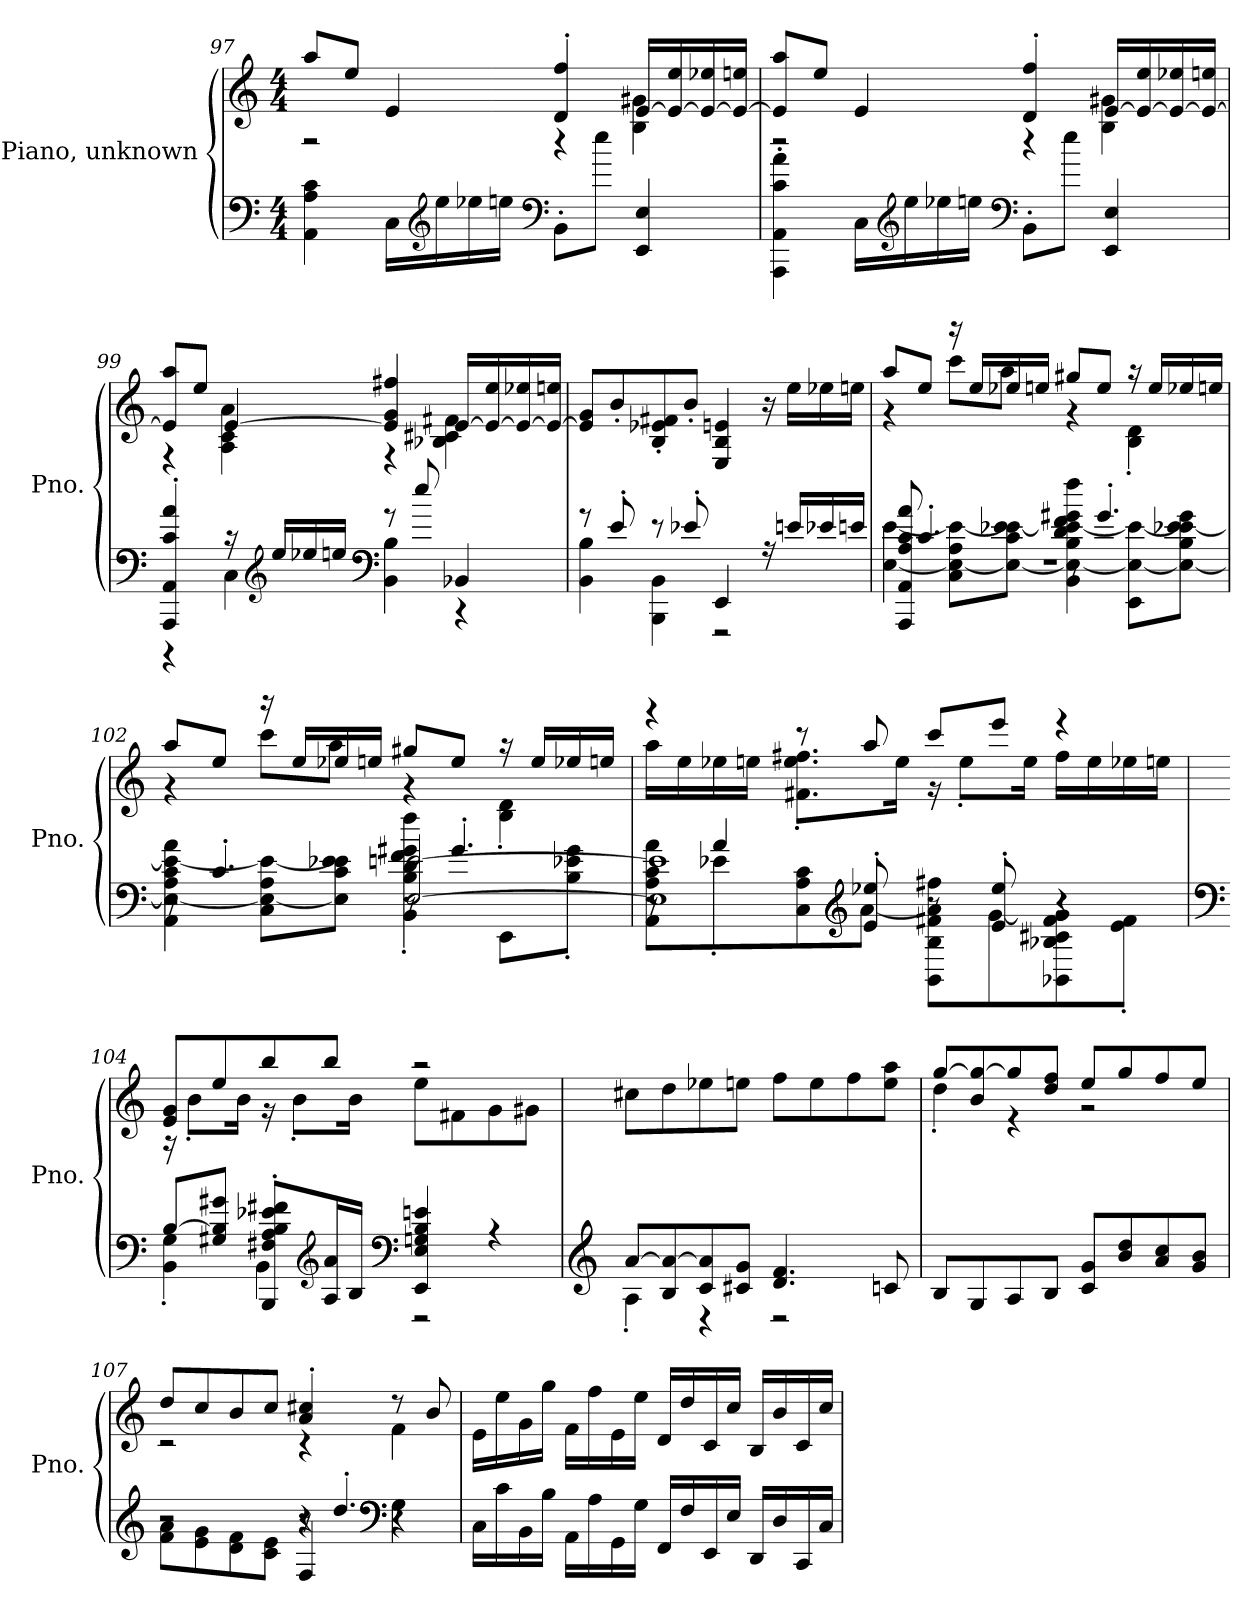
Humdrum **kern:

**kern	**kern
*part1	*part1
*staff2	*staff1
*I"Piano, unknown	*
*I'Pno.	*
!!LO:LB:g=z
*clefF4	*clefG2
*k[]	*k[]
*M4/4	*M4/4
=97	=97
*	*^
4AA\ 4A\ 4c\	8aa/L	2r
.	8ee/J	.
16C\LL	4e/	.
*clefG2	*	*
16ee\	.	.
16ee-X\	.	.
16een\JJ	.	.
*clefF4	*	*
8BB'\L	4d/' 4ff/'	4r
8ee\J	.	.
4EE/ 4E/	[16e/LL	4B\ 4g#X\
.	16e/_ 16ee/	.
.	16e/_ 16ee-X/	.
.	16e/_ 16een/JJ	.
=98	=98	=98
4AAA\' 4AA\' 4c\' 4a\'	8e/] 8aa/L	2r
.	8ee/J	.
16C\LL	4e/	.
*clefG2	*	*
16ee\	.	.
16ee-X\	.	.
16een\JJ	.	.
*clefF4	*	*
8BB'\L	4d/' 4ff/'	4r
8ee\J	.	.
4EE/ 4E/	[16e/LL	4B\ 4g#X\
.	16e/_ 16ee/	.
.	16e/_ 16ee-X/	.
.	16e/_ 16een/JJ	.
!!LO:LB:g=z	!!
=99	=99	=99
*^	*	*
4AAA/' 4AA/' 4c/' 4a/'	4r	8e/] 8aa/L	4r
.	.	8ee/J	.
16r	4C\	[4e/	4A\ 4c\ 4a\
*clefG2	*	*	*
16ee/LL	.	.	.
16ee-X/	.	.	.
16een/JJ	.	.	.
*clefF4	*	*	*
8r	4BB\ 4B\	4e/] 4g/ 4ff#X/	4r
8ee/	.	.	.
4BB-X/	4r	[16e/LL	4B-X\ 4c#X\ 4f#X\
.	.	16e/_ 16ee/	.
.	.	16e/_ 16ee-X/	.
.	.	16e/_ 16een/JJ	.
*	*	*v	*v
=100	=100	=100
8r	4BB\ 4B\	8e/] 8g/L
8e'/	.	8b'/
8r	4BBB\ 4BB\	8B/' 8e-X/' 8f#X/'
8e-X'/	.	8b'/J
4EE/	2r	4E/ 4B/ 4en/
16r	.	16r
16en/LL	.	16ee\LL
16e-X/	.	16ee-X\
16en/JJ	.	16een\JJ
!!LO:LB:g=z
=101	=101	=101
*	*^	*^
1r	[4E\ [4e\	8AAA/ 8AA/ 8A/ 8c/ 8a/	8aa/L	4r
.	.	4.c'/	8ee/J	.
.	8C\ 8E\_ 8A\ 8e\_L	.	16r	8ccc\L
.	.	.	16ee/LL	.
.	8E\_ 8c\ 8e-X\ 8e\_J	.	16ee-X/	8aa\J
.	.	.	16een/JJ	.
.	4BB\ 4E\_ 4B\ 4d\ 4e\_ 4f\ 4g#X\ 4ff\	8r	8gg#X/L	4r
.	.	4.g#'/	8ee/J	.
.	8EE\ 8E\_ 8e\_L	.	16r	4B\' 4d\'
.	.	.	16ee/LL	.
.	8E\_ 8B\ 8e-X\ 8e\_ 8g#\J	.	16ee-X/	.
.	.	.	16een/JJ	.
=102	=102	=102	=102	=102
2r	4AA\ 4E\_ 4A\ 4c\ 4e\_ 4a\	8r	8aa/L	4r
.	.	4.c'/	8ee/J	.
.	8C\ 8E\_ 8A\ 8e\_L	.	16r	8ccc\L
.	.	.	16ee/LL	.
.	8E\] 8c\ 8e-X\ 8e\]J	.	16ee-X/	8aa\J
.	.	.	16een/JJ	.
8r	4BB\' 4B\' 4d\' 4f\' 4g#X\' 4ff\'	[2E/ [2en/	8gg#X/L	4r
4.g#'/	.	.	8ee/J	.
.	8EE\L	.	16r	4B\' 4d\'
.	.	.	16ee/LL	.
.	8B\' 8e-X\' 8g#\'J	.	16ee-X/	.
.	.	.	16een/JJ	.
!!LO:LB:g=z	!!
=103	=103	=103	=103	=103
8r	8AA\ 8A\ 8c\ 8a\L	1E] 1e]	4r	16aa\LL
.	.	.	.	16ee\
4a/	8e-X'\	.	.	16ee-X\
.	.	.	.	16een\JJ
.	8C\ 8A\ 8c\	.	8r	8.f#X\' 8.ee\' 8.ff#X\'L
*clefG2	*	*	*	*
8e-/' 8ee-X/'	[8a\J	.	8aa/	.
.	.	.	.	16ee\Jk
8r	8BB\ 8B\ 8f#X\ 8a\] 8ff#X\L	.	8ccc/L	16r
.	.	.	.	8ee'\L
8e-/' 8ee-/'	[8g\	.	8eee/J	.
.	.	.	.	16ee\Jk
4r	8BB-X\ 8B-X\ 8c#X\ 8f#\ 8g\]	.	4r	16ff#\LL
.	.	.	.	16ee\
.	8e-\' 8f#\'J	.	.	16ee-X\
.	.	.	.	16een\JJ
*v	*v	*v	*	*
=104	=104	=104
*clefF4	*	*
*^	*	*
[8B/L	4BB\' 4G\'	8e/ 8g/L	16r
.	.	.	8b'\L
8G#X/ 8B/] 8g#X/J	.	8ee/	.
.	.	.	16b\Jk
8BBB/' 8F#X/' 8A/' 8B/' 8e-X/' 8f#X/'L	4BB\	8bb/	16r
.	.	.	8b'\L
*clefG2	*	*	*
16A/ 16a/L	.	8bb/J	.
16B/JJ	.	.	16b\Jk
*clefF4	*	*	*
4EE/ 4E/ 4Gn/ 4B/ 4en/	2r	2r	8ee\L
.	.	.	8f#X\
4r	.	.	8g\
.	.	.	8g#X\J
*	*	*v	*v
!!LO:LB:g=z
=105	=105	=105
*clefG2	*	*
[8a/L	4A'\	8cc#X\L
8B/ 8a/_	.	8dd\
8c/ 8a/]	4r	8ee-X\
8c#X/ 8g/J	.	8een\J
4.d/ 4.f/	2r	8ff\L
.	.	8ee\
.	.	8ff\
8cn/	.	8ee\ 8aa\J
*v	*v	*
=106	=106
*	*^
8B/L	[8gg/L	4dd'\
8G/	8b/ 8gg/_	.
8A/	8gg/]	4r
8B/J	8dd/ 8ff/J	.
8c/ 8g/L	8ee/L	2r
8b/ 8dd/	8gg/	.
8a/ 8cc/	8ff/	.
8g/ 8b/J	8ee/J	.
=107	=107	=107
*^	*	*
*	*^	*	*
2r	8f\ 8a\L	2r	8dd/L	2r
.	8e\ 8g\	.	8cc/	.
.	8d\ 8f\	.	8b/	.
.	8c\ 8e\J	.	8cc/J	.
8r	4r	4F/	4a/' 4cc#X/'	4r
4.dd'/	.	.	.	.
*clefF4	*	*	*	*
.	4G\	4r	8r	4f\
.	.	.	8b/	.
*v	*v	*v	*	*
*	*v	*v
!!LO:PB:g=z
=108	=108
16C\LL	16e\LL
16c\	16ee\
16BB\	16g\
16B\JJ	16gg\JJ
16AA\LL	16f\LL
16A\	16ff\
16GG\	16e\
16G\JJ	16ee\JJ
16FF/LL	16d/LL
16F/	16dd/
16EE/	16c/
16E/JJ	16cc/JJ
16DD/LL	16B/LL
16D/	16b/
16CC/	16c/
16C/JJ	16cc/JJ
=	=
*-	*-
